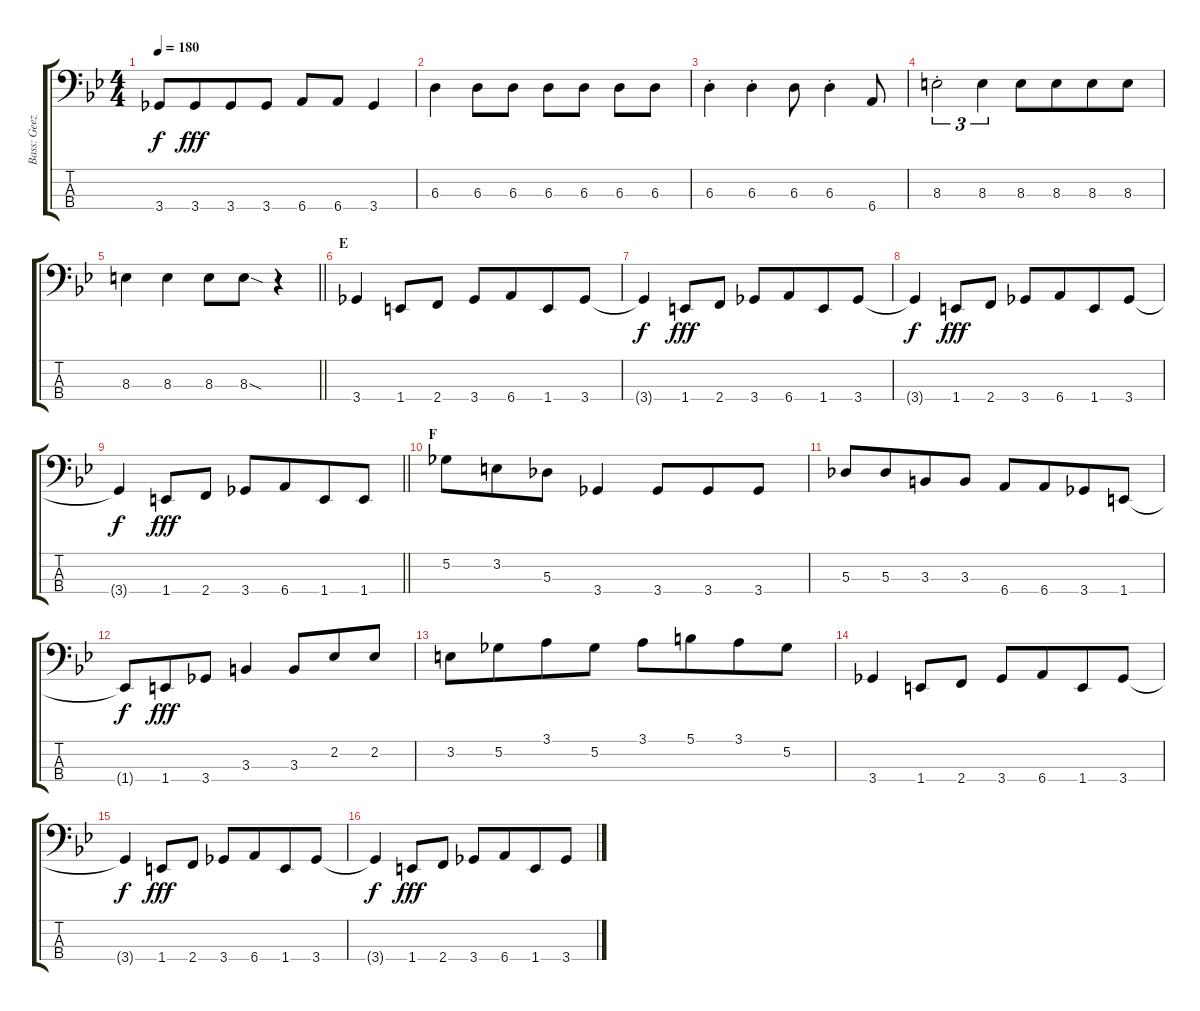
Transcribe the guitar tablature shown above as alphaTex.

\track ("Bass: Geezer" "Bass: Geez") {instrument electricbassfinger}
\staff {score tabs}
\tuning (Gb2 Db2 Ab1 Eb1) {hide}
\ts (4 4)
\tempo 180
\clef f4
\ks bb
3.4{t}.8{dy f} 3.4.8{dy fff beam merge} 3.4.8 3.4.8 6.4.8 6.4.8{beam merge} 3.4.4 |
6.3.4 6.3.8{beam merge} 6.3.8 6.3.8 6.3.8 6.3.8{beam merge} 6.3.8 |
6.3{st}.4 6.3{st}.4 6.3.8 6.3{st}.4 6.4.8 |
8.3{st}.2{tu (3 2)} 8.3.4{tu (3 2)} 8.3.8 8.3.8{beam merge} 8.3.8 8.3.8 |
\barLineRight lightlight
8.3.4 8.3.4 8.3.8 8.3{sod}.8 r.4 |
\section ("" "E")
3.4.4 1.4.8 2.4.8 3.4.8 6.4.8{beam merge} 1.4.8 3.4.8 |
3.4{t}.4{dy f} 1.4.8{dy fff} 2.4.8 3.4.8 6.4.8{beam merge} 1.4.8 3.4.8 |
3.4{t}.4{dy f} 1.4.8{dy fff} 2.4.8 3.4.8 6.4.8{beam merge} 1.4.8 3.4.8 |
\barLineRight lightlight
3.4{t}.4{dy f} 1.4.8{dy fff} 2.4.8 3.4.8 6.4.8{beam merge} 1.4.8 1.4.8 |
\section ("" "F")
5.2.8 3.2.8{beam merge} 5.3.8 3.4.4 3.4.8{beam merge} 3.4.8 3.4.8 |
5.3.8 5.3.8{beam merge} 3.3.8 3.3.8 6.4.8{beam merge} 6.4.8{beam merge} 3.4.8{beam merge} 1.4.8 |
1.4{t}.8{dy f} 1.4.8{dy fff beam merge} 3.4.8 3.3.4 3.3.8{beam merge} 2.2.8 2.2.8 |
3.2.8 5.2.8{beam merge} 3.1.8 5.2.8 3.1.8{beam merge} 5.1.8{beam merge} 3.1.8{beam merge} 5.2.8 |
3.4.4 1.4.8 2.4.8 3.4.8 6.4.8{beam merge} 1.4.8 3.4.8 |
3.4{t}.4{dy f} 1.4.8{dy fff} 2.4.8 3.4.8 6.4.8{beam merge} 1.4.8 3.4.8 |
3.4{t}.4{dy f} 1.4.8{dy fff} 2.4.8 3.4.8 6.4.8{beam merge} 1.4.8 3.4.8
